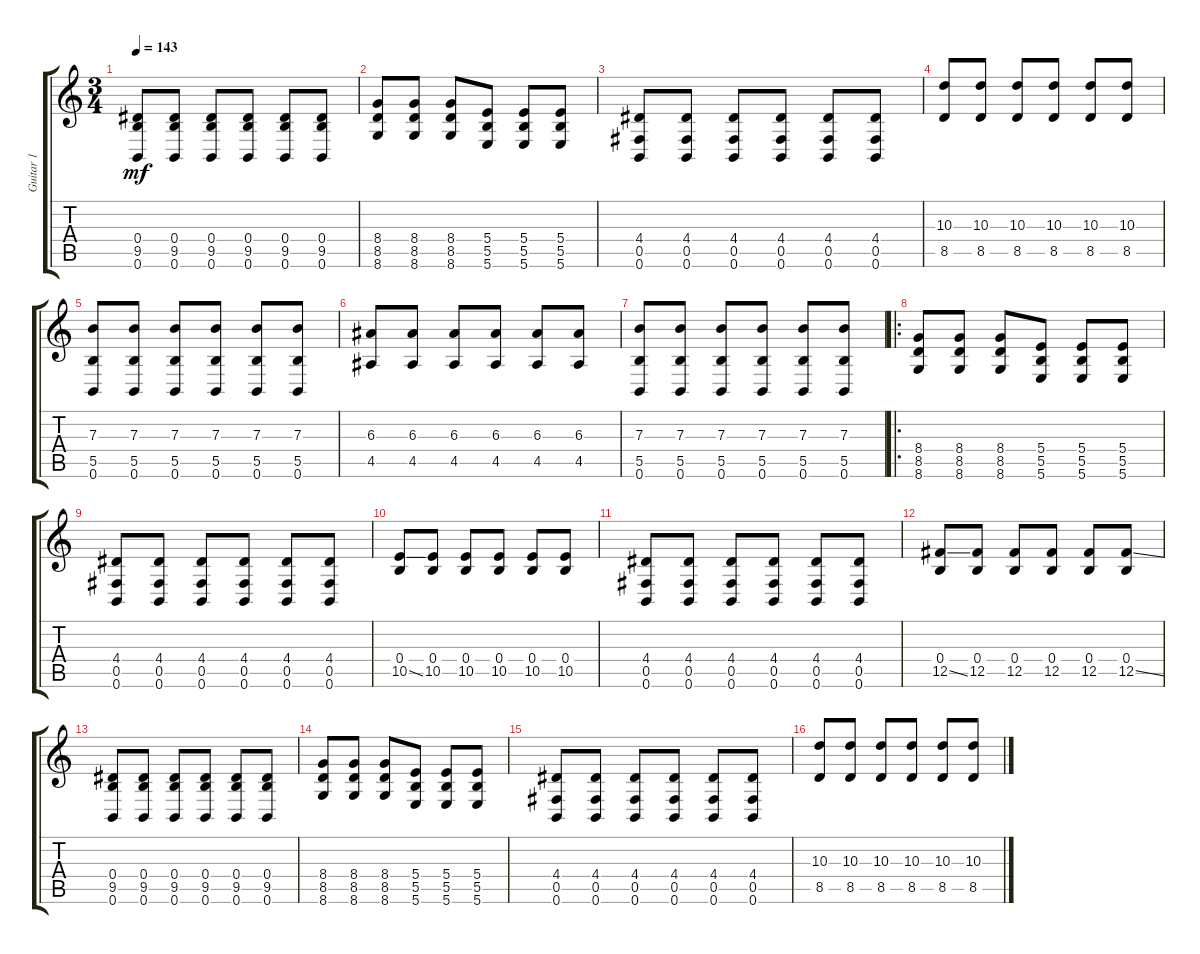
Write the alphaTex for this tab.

\track ("Guitar 1" "Guitar 1") {instrument distortionguitar}
\staff {score tabs}
\tuning (Db4 Ab3 E3 B2 Gb2 B1) {hide}
\ts (3 4)
\tempo 143
\clef g2
\ks c
(0.4 9.5 0.6).8{dy mf} (0.4 9.5 0.6).8 (0.4 9.5 0.6).8 (0.4 9.5 0.6).8 (0.4 9.5 0.6).8 (0.4 9.5 0.6).8 |
(8.4 8.5 8.6).8 (8.4 8.5 8.6).8 (8.4 8.5 8.6).8 (5.4 5.5 5.6).8 (5.4 5.5 5.6).8 (5.4 5.5 5.6).8 |
(4.4 0.5 0.6).8 (4.4 0.5 0.6).8 (4.4 0.5 0.6).8 (4.4 0.5 0.6).8 (4.4 0.5 0.6).8 (4.4 0.5 0.6).8 |
(10.3 8.5).8 (10.3 8.5).8 (10.3 8.5).8 (10.3 8.5).8 (10.3 8.5).8 (10.3 8.5).8 |
(7.3 5.5 0.6).8 (7.3 5.5 0.6).8 (7.3 5.5 0.6).8 (7.3 5.5 0.6).8 (7.3 5.5 0.6).8 (7.3 5.5 0.6).8 |
(6.3 4.5).8 (6.3 4.5).8 (6.3 4.5).8 (6.3 4.5).8 (6.3 4.5).8 (6.3 4.5).8 |
(7.3 5.5 0.6).8 (7.3 5.5 0.6).8 (7.3 5.5 0.6).8 (7.3 5.5 0.6).8 (7.3 5.5 0.6).8 (7.3 5.5 0.6).8 |
\ro
(8.4 8.5 8.6).8 (8.4 8.5 8.6).8 (8.4 8.5 8.6).8 (5.4 5.5 5.6).8 (5.4 5.5 5.6).8 (5.4 5.5 5.6).8 |
(4.4 0.5 0.6).8 (4.4 0.5 0.6).8 (4.4 0.5 0.6).8 (4.4 0.5 0.6).8 (4.4 0.5 0.6).8 (4.4 0.5 0.6).8 |
(0.4 10.5{ss}).8 (0.4 10.5).8 (0.4 10.5).8 (0.4 10.5).8 (0.4 10.5).8 (0.4 10.5).8 |
(4.4 0.5 0.6).8 (4.4 0.5 0.6).8 (4.4 0.5 0.6).8 (4.4 0.5 0.6).8 (4.4 0.5 0.6).8 (4.4 0.5 0.6).8 |
(0.4 12.5{ss}).8 (0.4 12.5).8 (0.4 12.5).8 (0.4 12.5).8 (0.4 12.5).8 (0.4 12.5{ss}).8 |
(0.4 9.5 0.6).8 (0.4 9.5 0.6).8 (0.4 9.5 0.6).8 (0.4 9.5 0.6).8 (0.4 9.5 0.6).8 (0.4 9.5 0.6).8 |
(8.4 8.5 8.6).8 (8.4 8.5 8.6).8 (8.4 8.5 8.6).8 (5.4 5.5 5.6).8 (5.4 5.5 5.6).8 (5.4 5.5 5.6).8 |
(4.4 0.5 0.6).8 (4.4 0.5 0.6).8 (4.4 0.5 0.6).8 (4.4 0.5 0.6).8 (4.4 0.5 0.6).8 (4.4 0.5 0.6).8 |
(10.3 8.5).8 (10.3 8.5).8 (10.3 8.5).8 (10.3 8.5).8 (10.3 8.5).8 (10.3 8.5).8
